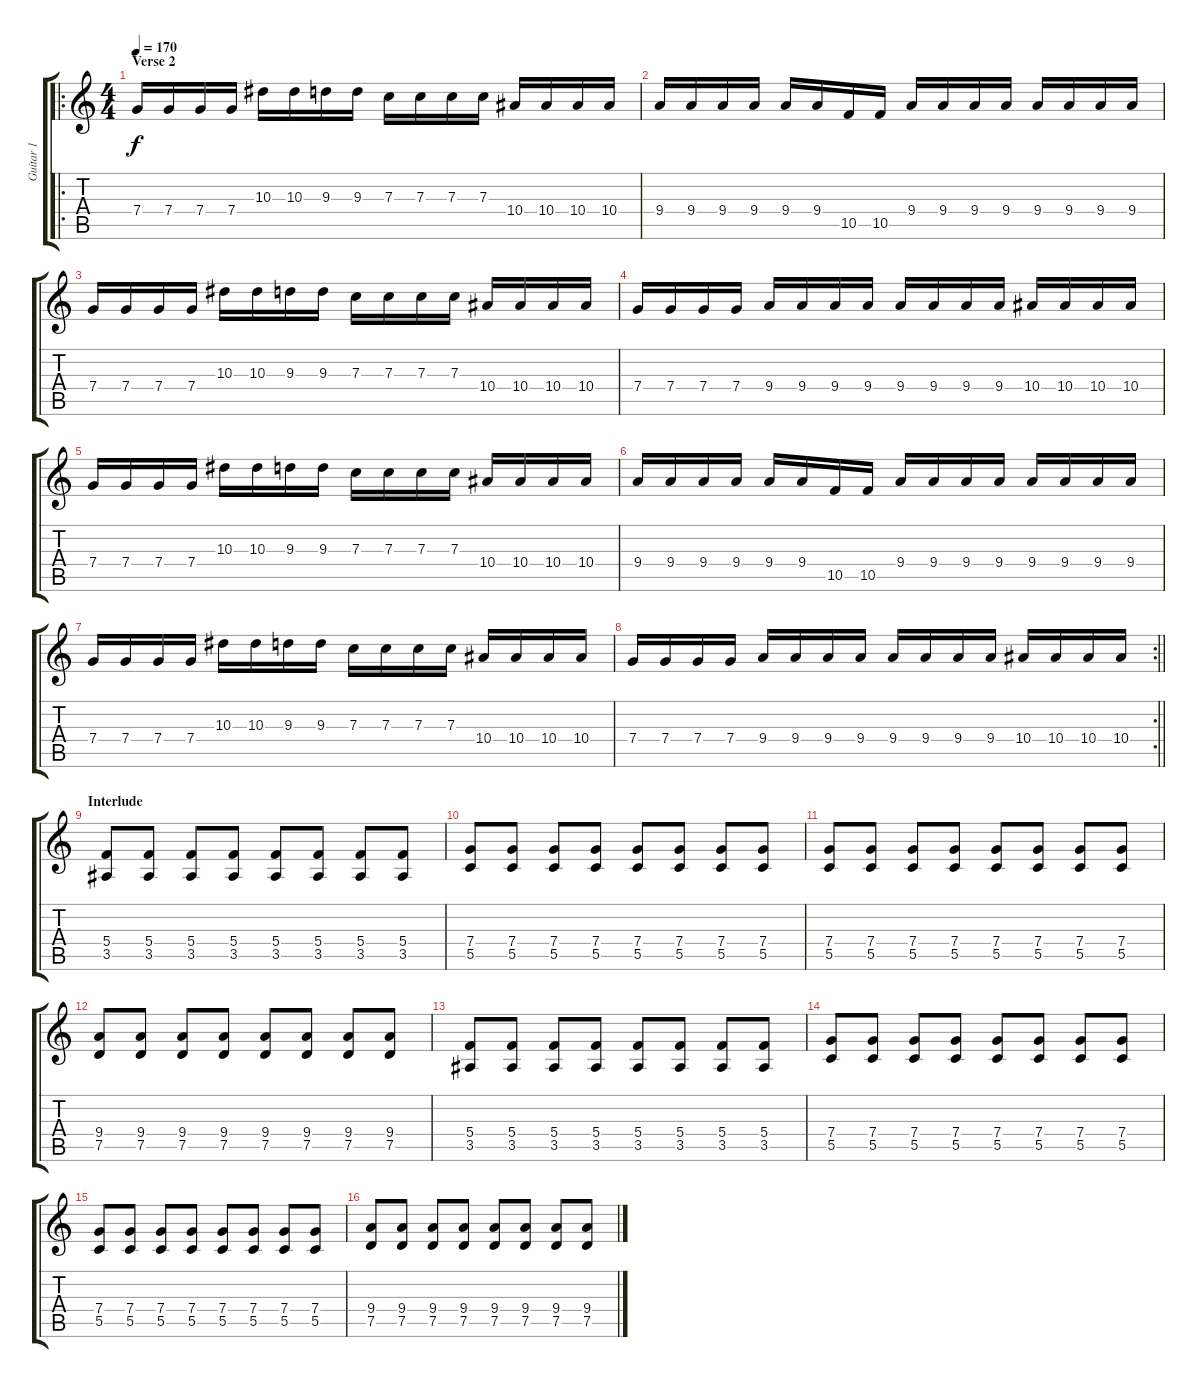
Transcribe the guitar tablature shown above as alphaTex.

\track ("Guitar 1" "Guitar 1") {instrument distortionguitar}
\staff {score tabs}
\tuning (D4 A3 F3 C3 G2 D2) {hide}
\ro
\ts (4 4)
\section ("" "Verse 2")
\tempo 170
\clef g2
\ks c
7.4.16{dy f} 7.4.16 7.4.16 7.4.16 10.3.16 10.3.16 9.3.16 9.3.16 7.3.16 7.3.16 7.3.16 7.3.16 10.4.16 10.4.16 10.4.16 10.4.16 |
9.4.16 9.4.16 9.4.16 9.4.16 9.4.16 9.4.16 10.5.16 10.5.16 9.4.16 9.4.16 9.4.16 9.4.16 9.4.16 9.4.16 9.4.16 9.4.16 |
7.4.16 7.4.16 7.4.16 7.4.16 10.3.16 10.3.16 9.3.16 9.3.16 7.3.16 7.3.16 7.3.16 7.3.16 10.4.16 10.4.16 10.4.16 10.4.16 |
7.4.16 7.4.16 7.4.16 7.4.16 9.4.16 9.4.16 9.4.16 9.4.16 9.4.16 9.4.16 9.4.16 9.4.16 10.4.16 10.4.16 10.4.16 10.4.16 |
7.4.16 7.4.16 7.4.16 7.4.16 10.3.16 10.3.16 9.3.16 9.3.16 7.3.16 7.3.16 7.3.16 7.3.16 10.4.16 10.4.16 10.4.16 10.4.16 |
9.4.16 9.4.16 9.4.16 9.4.16 9.4.16 9.4.16 10.5.16 10.5.16 9.4.16 9.4.16 9.4.16 9.4.16 9.4.16 9.4.16 9.4.16 9.4.16 |
7.4.16 7.4.16 7.4.16 7.4.16 10.3.16 10.3.16 9.3.16 9.3.16 7.3.16 7.3.16 7.3.16 7.3.16 10.4.16 10.4.16 10.4.16 10.4.16 |
\rc 2
\barLineRight lightlight
7.4.16 7.4.16 7.4.16 7.4.16 9.4.16 9.4.16 9.4.16 9.4.16 9.4.16 9.4.16 9.4.16 9.4.16 10.4.16 10.4.16 10.4.16 10.4.16 |
\section ("" "Interlude")
(5.4 3.5).8 (5.4 3.5).8 (5.4 3.5).8 (5.4 3.5).8 (5.4 3.5).8 (5.4 3.5).8 (5.4 3.5).8 (5.4 3.5).8 |
(7.4 5.5).8 (7.4 5.5).8 (7.4 5.5).8 (7.4 5.5).8 (7.4 5.5).8 (7.4 5.5).8 (7.4 5.5).8 (7.4 5.5).8 |
(7.4 5.5).8 (7.4 5.5).8 (7.4 5.5).8 (7.4 5.5).8 (7.4 5.5).8 (7.4 5.5).8 (7.4 5.5).8 (7.4 5.5).8 |
(9.4 7.5).8 (9.4 7.5).8 (9.4 7.5).8 (9.4 7.5).8 (9.4 7.5).8 (9.4 7.5).8 (9.4 7.5).8 (9.4 7.5).8 |
(5.4 3.5).8 (5.4 3.5).8 (5.4 3.5).8 (5.4 3.5).8 (5.4 3.5).8 (5.4 3.5).8 (5.4 3.5).8 (5.4 3.5).8 |
(7.4 5.5).8 (7.4 5.5).8 (7.4 5.5).8 (7.4 5.5).8 (7.4 5.5).8 (7.4 5.5).8 (7.4 5.5).8 (7.4 5.5).8 |
(7.4 5.5).8 (7.4 5.5).8 (7.4 5.5).8 (7.4 5.5).8 (7.4 5.5).8 (7.4 5.5).8 (7.4 5.5).8 (7.4 5.5).8 |
(9.4 7.5).8 (9.4 7.5).8 (9.4 7.5).8 (9.4 7.5).8 (9.4 7.5).8 (9.4 7.5).8 (9.4 7.5).8 (9.4 7.5).8
